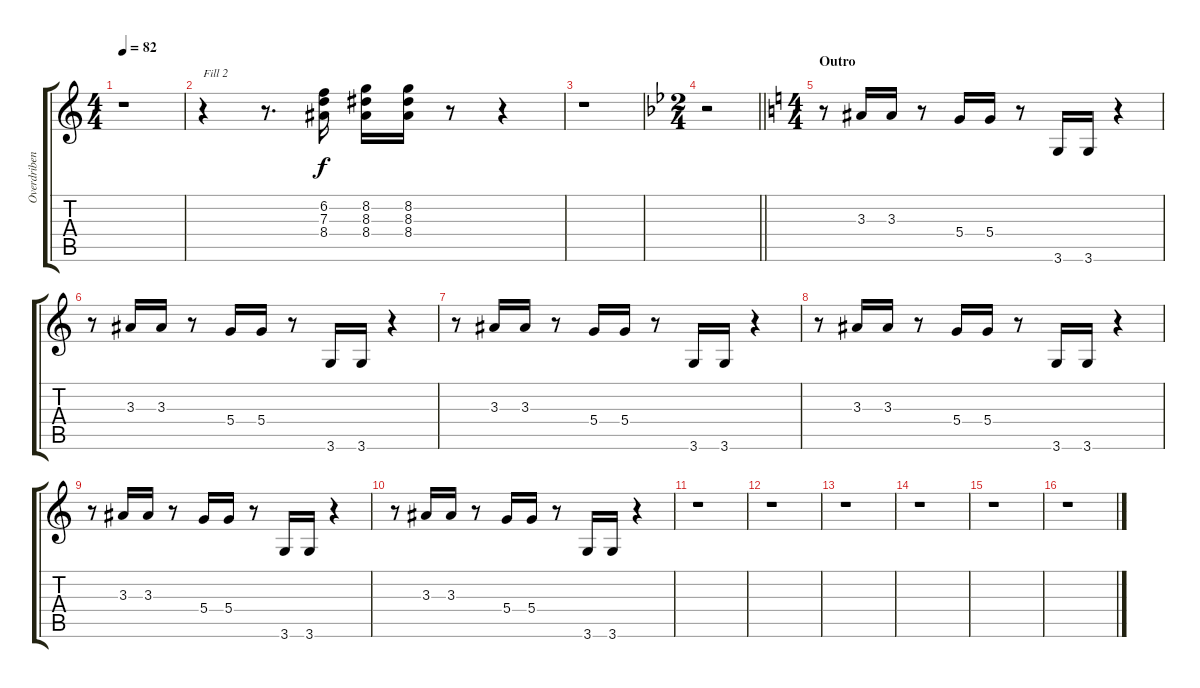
\track ("Overdriben Guitar" "Overdriben") {instrument overdrivenguitar}
\staff {score tabs}
\tuning (E4 B3 G3 D3 A2 E2) {hide}
\ts (4 4)
\tempo 82
\clef g2
\ks c
r.1{dy f} |
r.4{txt "Fill 2"} r.8{d} (6.2 7.3 8.4).16 (8.2 8.3 8.4).16 (8.2 8.3 8.4).16 r.8 r.4 |
r.1 |
\ts (2 4)
\barLineRight lightlight
\ks bb
r.2 |
\ts (4 4)
\section ("" "Outro")
\ks c
r.8{instrument electricguitarmuted} 3.3.16 3.3.16 r.8 5.4.16 5.4.16 r.8 3.6.16 3.6.16 r.4 |
r.8 3.3.16 3.3.16 r.8 5.4.16 5.4.16 r.8 3.6.16 3.6.16 r.4 |
r.8 3.3.16 3.3.16 r.8 5.4.16 5.4.16 r.8 3.6.16 3.6.16 r.4 |
r.8{instrument electricguitarmuted} 3.3.16 3.3.16 r.8 5.4.16 5.4.16 r.8 3.6.16 3.6.16 r.4 |
r.8 3.3.16 3.3.16 r.8 5.4.16 5.4.16 r.8 3.6.16 3.6.16 r.4 |
r.8 3.3.16 3.3.16 r.8 5.4.16 5.4.16 r.8 3.6.16 3.6.16 r.4 |
r.1 |
r.1 |
r.1 |
r.1 |
r.1 |
r.1
